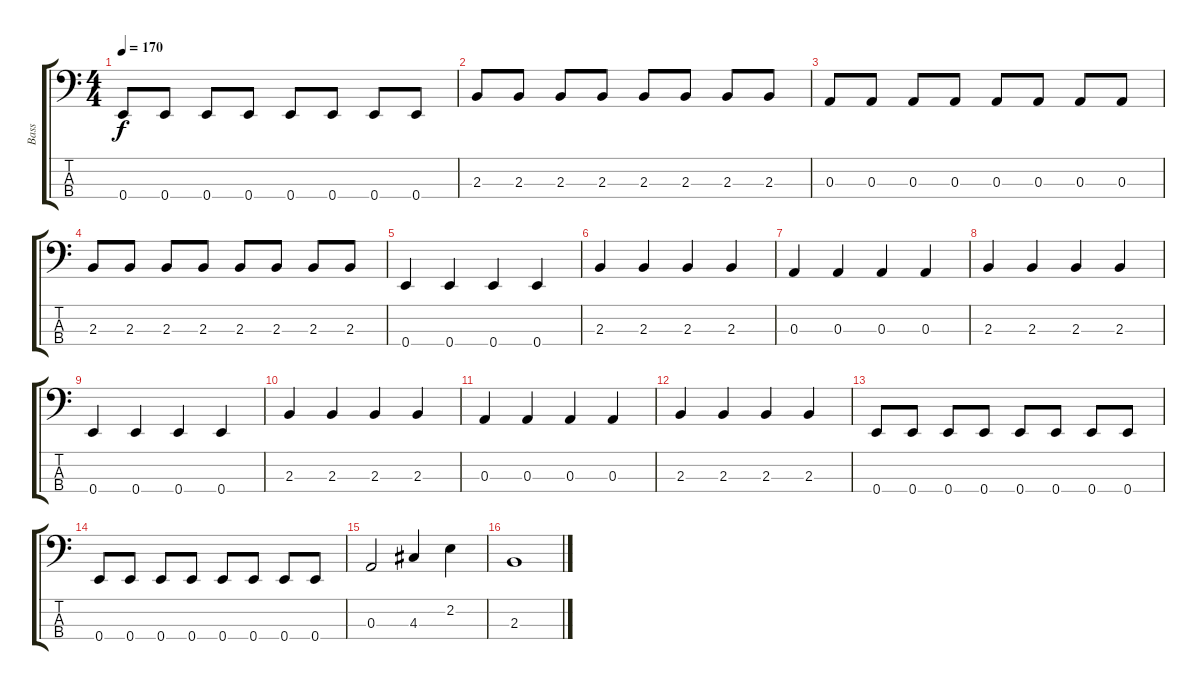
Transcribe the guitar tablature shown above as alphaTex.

\track ("Bass" "Bass") {instrument electricbasspick}
\staff {score tabs}
\tuning (G2 D2 A1 E1) {hide}
\ts (4 4)
\tempo 170
\clef f4
\ks c
0.4.8{dy f} 0.4.8 0.4.8 0.4.8 0.4.8 0.4.8 0.4.8 0.4.8 |
2.3.8 2.3.8 2.3.8 2.3.8 2.3.8 2.3.8 2.3.8 2.3.8 |
0.3.8 0.3.8 0.3.8 0.3.8 0.3.8 0.3.8 0.3.8 0.3.8 |
2.3.8 2.3.8 2.3.8 2.3.8 2.3.8 2.3.8 2.3.8 2.3.8 |
0.4.4 0.4.4 0.4.4 0.4.4 |
2.3.4 2.3.4 2.3.4 2.3.4 |
0.3.4 0.3.4 0.3.4 0.3.4 |
2.3.4 2.3.4 2.3.4 2.3.4 |
0.4.4 0.4.4 0.4.4 0.4.4 |
2.3.4 2.3.4 2.3.4 2.3.4 |
0.3.4 0.3.4 0.3.4 0.3.4 |
2.3.4 2.3.4 2.3.4 2.3.4 |
0.4.8 0.4.8 0.4.8 0.4.8 0.4.8 0.4.8 0.4.8 0.4.8 |
0.4.8 0.4.8 0.4.8 0.4.8 0.4.8 0.4.8 0.4.8 0.4.8 |
0.3.2 4.3.4 2.2.4 |
2.3.1
